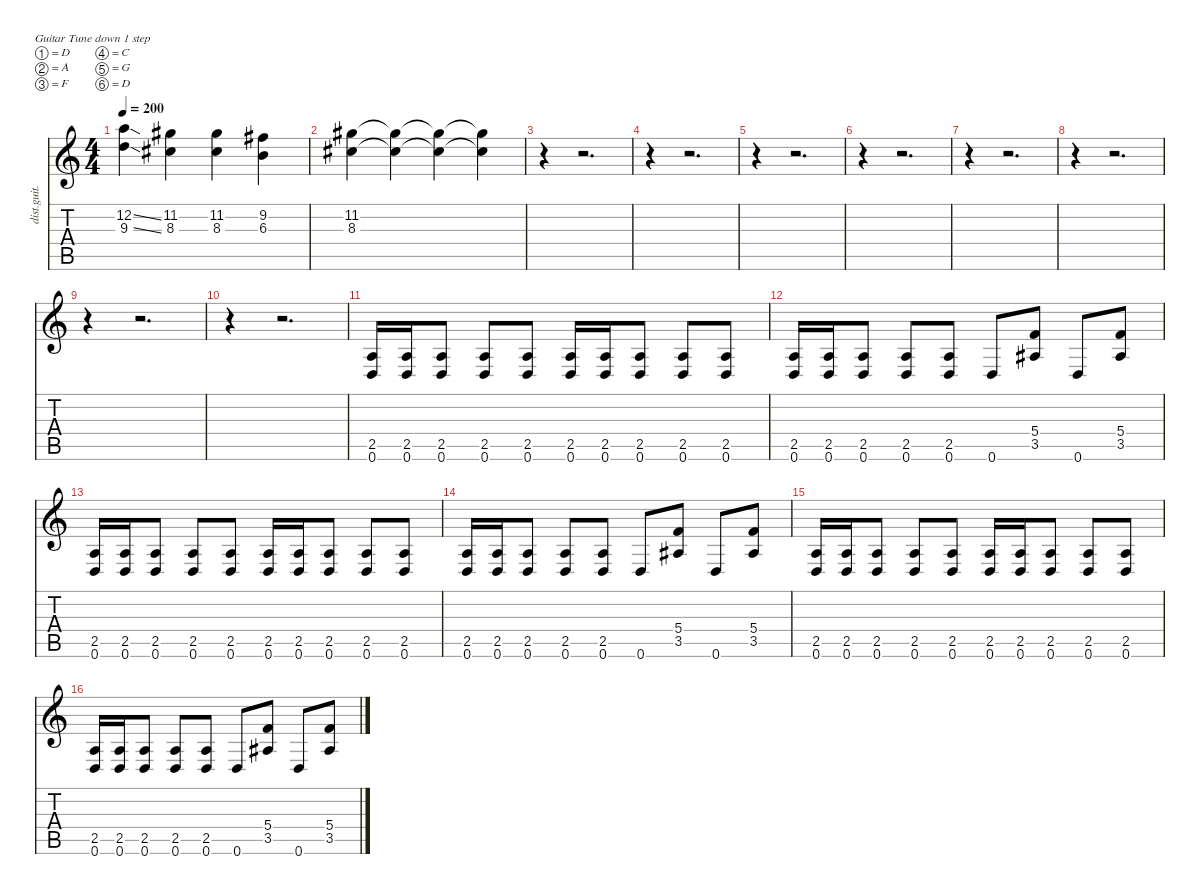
\defaultSystemsLayout 4
\hideDynamics
\bracketExtendMode nobrackets
\track ("Gitara 2" "dist.guit.") {instrument distortionguitar}
\staff {score tabs}
\tuning (D4 A3 F3 C3 G2 D2)
\ts (4 4)
\tempo 200
\clef g2
\ks c
(12.2{ss} 9.3{ss}).4{dy f} (11.2{acc #} 8.3{acc #}).4 (11.2{acc #} 8.3{acc #}).4 (9.2{acc #} 6.3).4 |
(11.2{acc #} 8.3{acc #}).4 (11.2{t acc #} 8.3{t acc #}).4 (11.2{t acc #} 8.3{t acc #}).4 (11.2{t acc #} 8.3{t acc #}).4 |
r.4 r.2{d} |
r.4 r.2{d} |
r.4 r.2{d} |
r.4 r.2{d} |
r.4 r.2{d} |
r.4 r.2{d} |
r.4 r.2{d} |
r.4 r.2{d} |
(2.5 0.6).16 (2.5 0.6).16 (2.5 0.6).8 (2.5 0.6).8 (2.5 0.6).8 (2.5 0.6).16 (2.5 0.6).16 (2.5 0.6).8 (2.5 0.6).8 (2.5 0.6).8 |
(2.5 0.6).16 (2.5 0.6).16 (2.5 0.6).8 (2.5 0.6).8 (2.5 0.6).8 0.6.8 (5.4 3.5{acc #}).8 0.6.8 (5.4 3.5{acc #}).8 |
(2.5 0.6).16 (2.5 0.6).16 (2.5 0.6).8 (2.5 0.6).8 (2.5 0.6).8 (2.5 0.6).16 (2.5 0.6).16 (2.5 0.6).8 (2.5 0.6).8 (2.5 0.6).8 |
(2.5 0.6).16 (2.5 0.6).16 (2.5 0.6).8 (2.5 0.6).8 (2.5 0.6).8 0.6.8 (5.4 3.5{acc #}).8 0.6.8 (5.4 3.5{acc #}).8 |
(2.5 0.6).16 (2.5 0.6).16 (2.5 0.6).8 (2.5 0.6).8 (2.5 0.6).8 (2.5 0.6).16 (2.5 0.6).16 (2.5 0.6).8 (2.5 0.6).8 (2.5 0.6).8 |
(2.5 0.6).16 (2.5 0.6).16 (2.5 0.6).8 (2.5 0.6).8 (2.5 0.6).8 0.6.8 (5.4 3.5{acc #}).8 0.6.8 (5.4 3.5{acc #}).8
